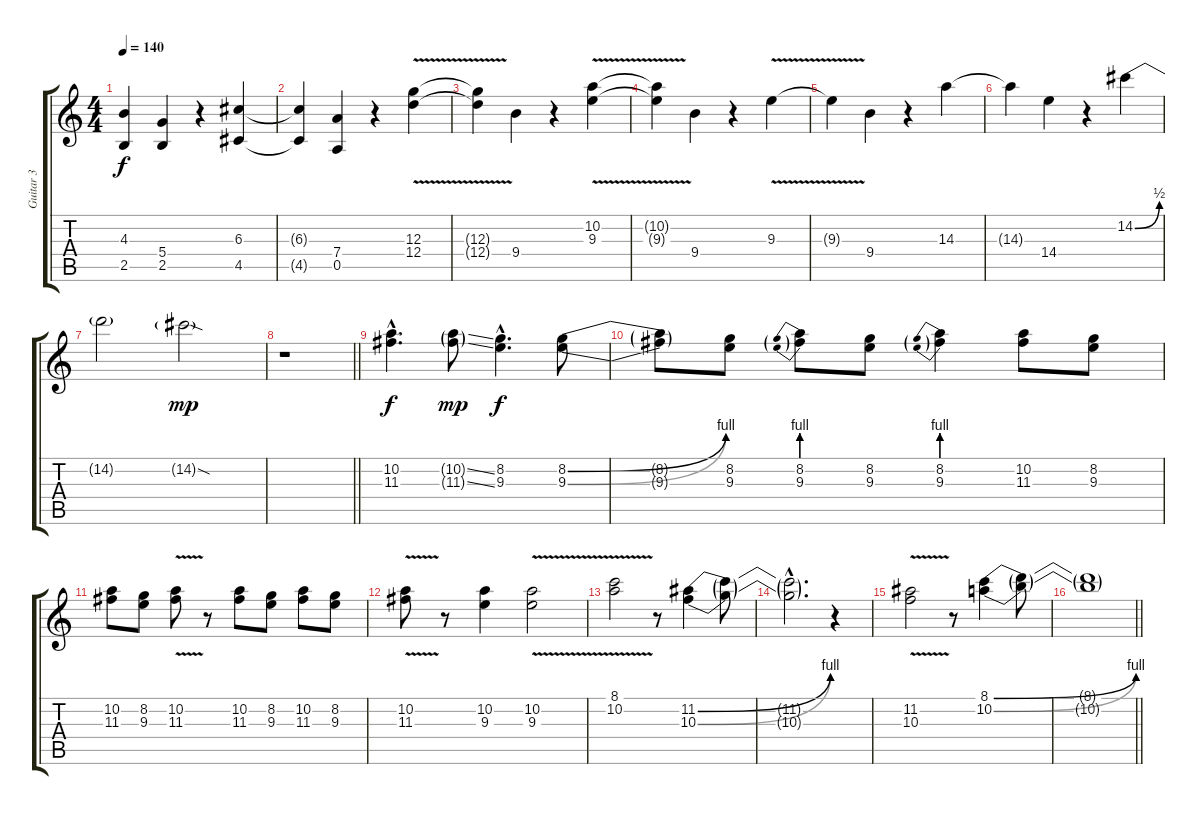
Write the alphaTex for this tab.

\track ("Guitar 3" "Guitar 3") {instrument electricguitarjazz}
\staff {score tabs}
\tuning (E4 B3 G3 D3 A2 E2) {hide}
\ts (4 4)
\tempo 140
\clef g2
\ks c
(4.3{t} 2.5{t}).4{dy f} (5.4 2.5).4 r.4 (6.3 4.5).4 |
(6.3{t} 4.5{t}).4 (7.4 0.5).4 r.4 (12.3 12.4{v}).4 |
(12.3{t} 12.4{t}).4 9.4.4 r.4 (10.2{v} 9.3).4 |
(10.2{t} 9.3{t}).4 9.4.4 r.4 9.3{v}.4 |
9.3{t}.4 9.4.4 r.4 14.3.4 |
14.3{t}.4 14.4.4 r.4 14.2{be (bend 0 0 60 2)}.4 |
14.2{t}.2 14.2{sod g}.2{dy mp} |
\barLineRight lightlight
r.1 |
(10.2{hac} 11.3{hac}).4{d dy f volume 11 balance 0 instrument overdrivenguitar} (10.2{ss g} 11.3{ss g}).8{dy mp} (8.2{hac} 9.3{hac}).4{d dy f} (8.2{be (bend 0 0 60 4)} 9.3{be (bend 0 0 60 4)}).8 |
(8.2{t} 9.3{t}).8 (8.2 9.3).8 (8.2{be (prebend 0 4 60 4)} 9.3{be (prebend 0 4 60 4)}).8 (8.2 9.3).8 (8.2{be (prebend 0 4 60 4)} 9.3{be (prebend 0 4 60 4)}).4 (10.2 11.3).8{balance 16 instrument distortionguitar} (8.2 9.3).8 |
(10.2 11.3).8 (8.2 9.3).8 (10.2{v} 11.3{v}).8 r.8 (10.2 11.3).8{balance 0 instrument overdrivenguitar} (8.2 9.3).8 (10.2 11.3).8 (8.2 9.3).8 |
(10.2{v} 11.3{v}).8 r.8 (10.2 9.3).4{balance 8 instrument overdrivenguitar} (10.2{v} 9.3{v}).2 |
(8.1{v} 10.2).2 r.8 (11.2{be (bend 0 0 60 4)} 10.3{be (bend 0 0 60 4)}).4 (11.2{t} 10.3{t}).8 |
(11.2{hac t} 10.3{hac t}).2{d} r.4 |
(11.2{v} 10.3{v}).2 r.8{balance 16} (8.1{be (bend 0 0 60 4)} 10.2{be (bend 0 0 60 4)}).4{balance 0 instrument distortionguitar} (8.1{t} 10.2{t}).8 |
\barLineRight lightlight
(8.1{t} 10.2{t}).1
